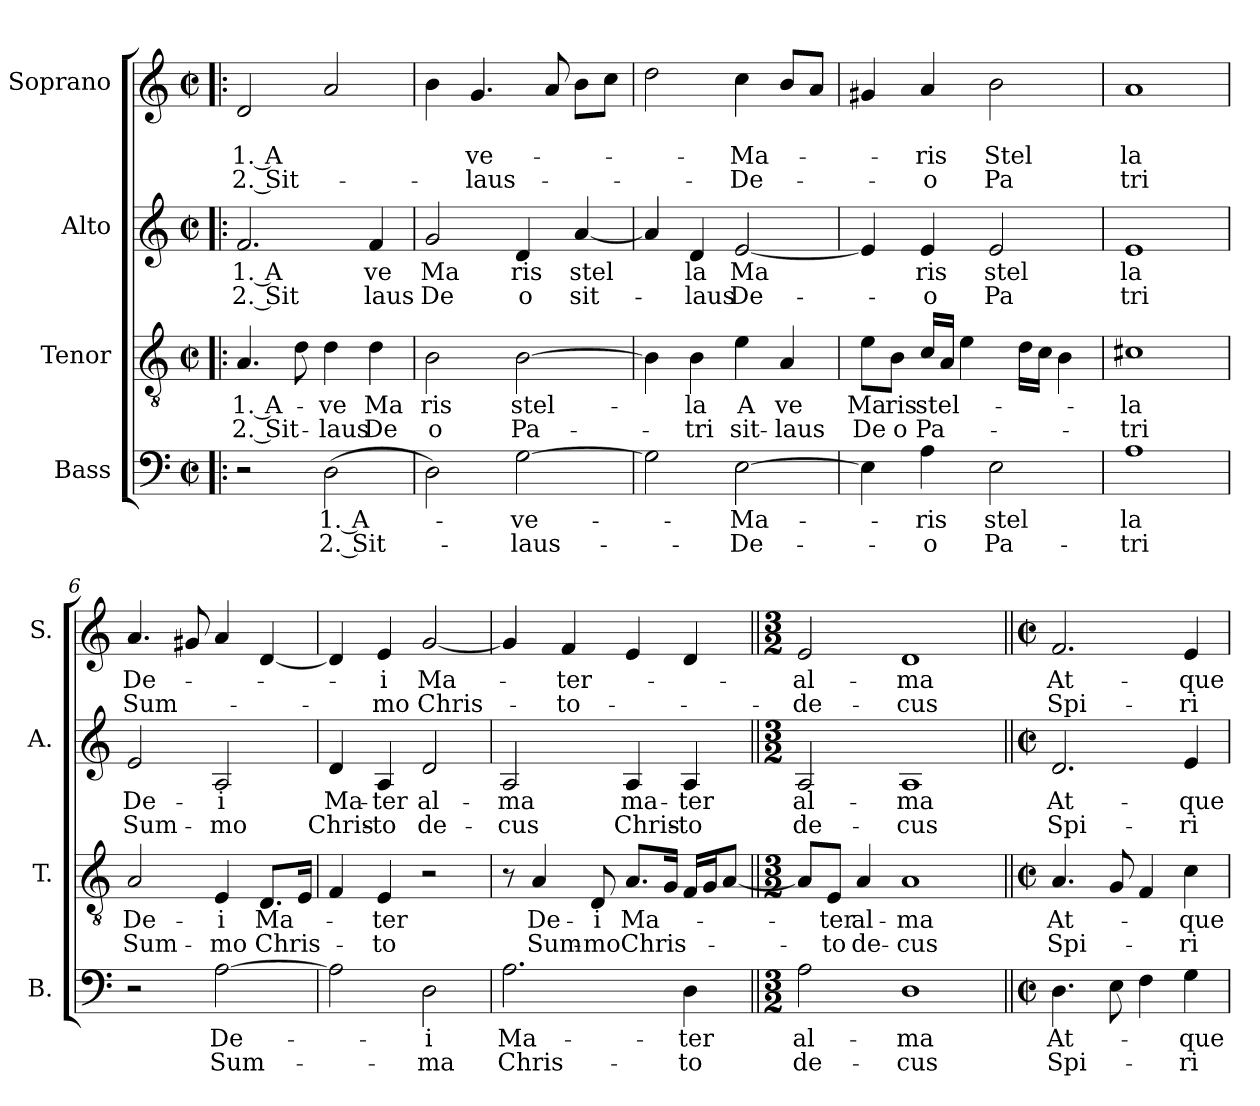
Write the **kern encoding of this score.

**kern	**text	**text	**kern	**text	**text	**kern	**text	**text	**kern	**text	**text	**text
*part4	*part4	*part4	*part3	*part3	*part3	*part2	*part2	*part2	*part1	*part1	*part1	*part1
*staff4	*staff4	*staff4	*staff3	*staff3	*staff3	*staff2	*staff2	*staff2	*staff1	*staff1	*staff1	*staff1
*I"Bass	*	*	*I"Tenor	*	*	*I"Alto	*	*	*I"Soprano	*	*	*
*I'B.	*	*	*I'T.	*	*	*I'A.	*	*	*I'S.	*	*	*
*clefF4	*	*	*clefGv2	*	*	*clefG2	*	*	*clefG2	*	*	*
*k[]	*	*	*k[]	*	*	*k[]	*	*	*k[]	*	*	*
*C:	*	*	*C:	*	*	*C:	*	*	*C:	*	*	*
*M2/2	*	*	*M2/2	*	*	*M2/2	*	*	*M2/2	*	*	*
*met(c|)	*	*	*met(c|)	*	*	*met(c|)	*	*	*met(c|)	*	*	*
=1!|:	=1!|:	=1!|:	=1!|:	=1!|:	=1!|:	=1!|:	=1!|:	=1!|:	=1!|:	=1!|:	=1!|:	=1!|:
2r	.	.	4.A/	1. A-	2. Sit-	2.f/	1. A	2. Sit	2d/	.	1. A	2. Sit-
.	.	.	8d\	.	.	.	.	.	.	.	.	.
(2D\	1. A-	2. Sit-	4d\	-ve	-laus	.	.	.	2a/	.	.	.
.	.	.	4d\	Ma	De	4f/	ve	laus	.	.	.	.
=2	=2	=2	=2	=2	=2	=2	=2	=2	=2	=2	=2	=2
2D\)	.	.	2B\	ris	o	2g/	Ma	De	4b\	.	.	.
.	.	.	.	.	.	.	.	.	4.g/	.	-ve-	-laus-
[2G\	-ve-	-laus-	[2B\	stel-	Pa-	4d/	ris	o	.	.	.	.
.	.	.	.	.	.	.	.	.	8a/	.	.	.
.	.	.	.	.	.	[4a/	stel	sit-	8b\L	.	.	.
.	.	.	.	.	.	.	.	.	8cc\J	.	.	.
=3	=3	=3	=3	=3	=3	=3	=3	=3	=3	=3	=3	=3
2G\]	.	.	4B\]	.	.	4a/]	.	.	2dd\	.	.	.
.	.	.	4B\	-la	-tri	4d/	la	-laus	.	.	.	.
[2E\	-Ma-	-De-	4e\	A	sit-	[2e/	Ma	De-	4cc\	.	-Ma-	-De-
.	.	.	4A/	ve	-laus	.	.	.	8b/L	.	.	.
.	.	.	.	.	.	.	.	.	8a/J	.	.	.
=4	=4	=4	=4	=4	=4	=4	=4	=4	=4	=4	=4	=4
4E\]	.	.	8e\L	Ma	De	4e/]	.	.	4g#X/	.	.	.
.	.	.	8B\J	ris	o	.	.	.	.	.	.	.
4A\	-ris	-o	16c/LL	stel-	Pa-	4e/	ris	-o	4a/	.	-ris	-o
.	.	.	16A/JJ	.	.	.	.	.	.	.	.	.
.	.	.	4e\	.	.	.	.	.	.	.	.	.
2E\	stel	Pa-	.	.	.	2e/	stel	Pa	2b\	.	Stel	Pa
.	.	.	16d\LL	.	.	.	.	.	.	.	.	.
.	.	.	16c\JJ	.	.	.	.	.	.	.	.	.
.	.	.	4B\	.	.	.	.	.	.	.	.	.
=5	=5	=5	=5	=5	=5	=5	=5	=5	=5	=5	=5	=5
1A	la	-tri	1c#X	-la	-tri	1e	la	tri	1a	.	la	tri
!!LO:LB:g=z
=6	=6	=6	=6	=6	=6	=6	=6	=6	=6	=6	=6	=6
2r	.	.	2A/	De-	Sum-	2e/	De-	Sum-	4.a/	De-	Sum-	.
.	.	.	.	.	.	.	.	.	8g#X/	.	.	.
[2A\	De-	Sum-	4E/	-i	-mo	2A/	-i	-mo	4a/	.	.	.
.	.	.	8.D/L	Ma-	Chris-	.	.	.	[4d/	.	.	.
.	.	.	16E/Jk	.	.	.	.	.	.	.	.	.
=7	=7	=7	=7	=7	=7	=7	=7	=7	=7	=7	=7	=7
2A\]	.	.	4F/	.	.	4d/	Ma-	Chris-	4d/]	.	.	.
.	.	.	4E/	-ter	-to	4A/	-ter	-to	4e/	-i	-mo	.
2D\	-i	-ma	2r	.	.	2d/	al-	de-	[2g/	Ma-	Chris-	.
=8	=8	=8	=8	=8	=8	=8	=8	=8	=8	=8	=8	=8
2.A\	Ma-	Chris-	8r	.	.	2A/	-ma	-cus	4g/]	.	.	.
.	.	.	4A/	De-	Sum-	.	.	.	.	.	.	.
.	.	.	.	.	.	.	.	.	4f/	-ter-	-to-	.
.	.	.	8D/	-i	-mo	.	.	.	.	.	.	.
.	.	.	8.A/L	Ma-	Chris-	4A/	ma-	Chris-	4e/	.	.	.
.	.	.	16G/Jk	.	.	.	.	.	.	.	.	.
4D\	-ter	-to	16F/LL	.	.	4A/	-ter	-to	4d/	.	.	.
.	.	.	16G/J	.	.	.	.	.	.	.	.	.
.	.	.	[8A/J	.	.	.	.	.	.	.	.	.
=9||	=9||	=9||	=9||	=9||	=9||	=9||	=9||	=9||	=9||	=9||	=9||	=9||
*M3/2	*	*	*M3/2	*	*	*M3/2	*	*	*M3/2	*	*	*
2A\	al-	de-	8A/L]	.	.	2A/	al-	de-	2e/	-al-	-de-	.
.	.	.	8E/J	-ter	-to	.	.	.	.	.	.	.
.	.	.	4A/	al-	de-	.	.	.	.	.	.	.
1D	-ma	-cus	1A	-ma	-cus	1A	-ma	-cus	1d	-ma	-cus	.
!!LO:PB:g=z
=10||	=10||	=10||	=10||	=10||	=10||	=10||	=10||	=10||	=10||	=10||	=10||	=10||
*M2/2	*	*	*M2/2	*	*	*M2/2	*	*	*M2/2	*	*	*
*met(c|)	*	*	*met(c|)	*	*	*met(c|)	*	*	*met(c|)	*	*	*
4.D\	At-	Spi-	4.A/	At-	Spi-	2.d/	At-	Spi-	2.f/	At-	Spi-	.
8E\	.	.	8G/	.	.	.	.	.	.	.	.	.
4F\	.	.	4F/	.	.	.	.	.	.	.	.	.
4G\	-que	-ri-	4c\	-que	-ri-	4e/	-que	-ri-	4e/	-que	-ri-	.
=	=	=	=	=	=	=	=	=	=	=	=	=
*-	*-	*-	*-	*-	*-	*-	*-	*-	*-	*-	*-	*-
